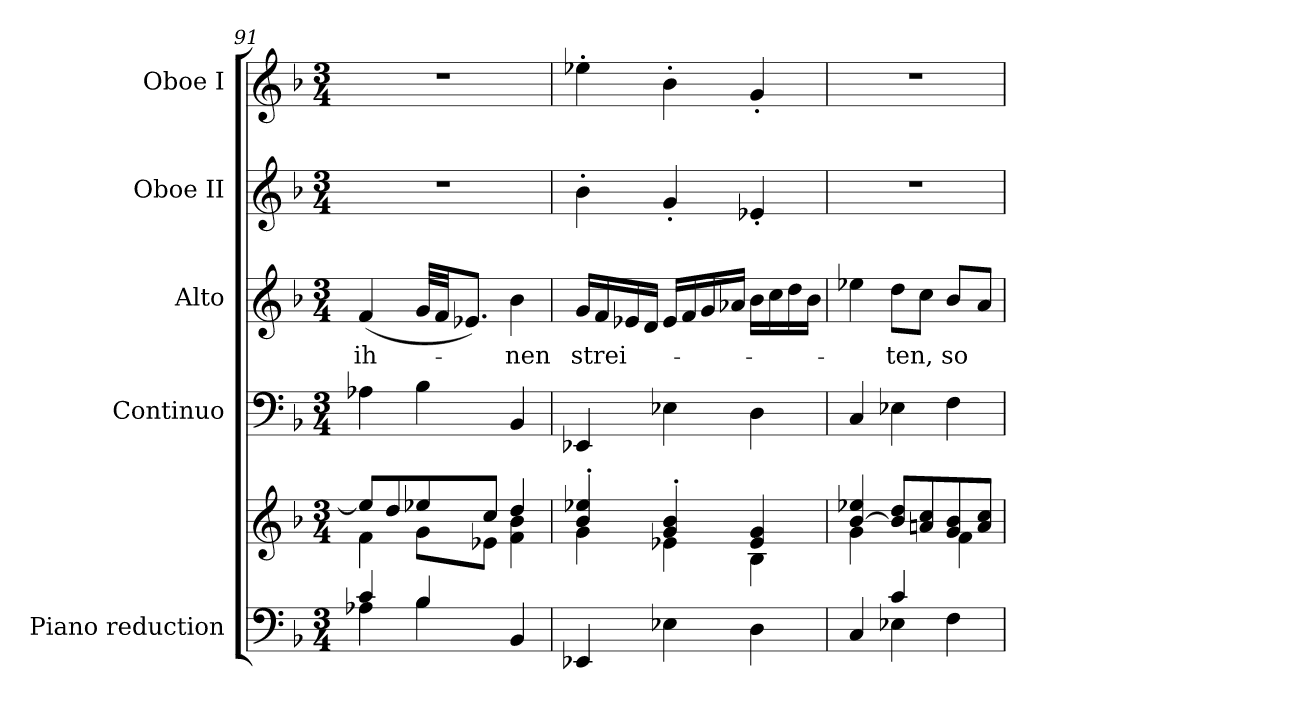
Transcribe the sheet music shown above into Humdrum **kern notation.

**kern	**kern	**kern	**kern	**text	**kern	**kern
*part5	*part5	*part4	*part3	*part3	*part2	*part1
*staff6	*staff5	*staff4	*staff3	*staff3	*staff2	*staff1
*I"Piano reduction	*	*I"Continuo	*I"Alto	*	*I"Oboe II	*I"Oboe I
*I'Pno	*	*	*	*	*I'Ob	*I'Ob
*clefF4	*clefG2	*clefF4	*clefG2	*	*clefG2	*clefG2
*k[b-]	*k[b-]	*k[b-]	*k[b-]	*	*k[b-]	*k[b-]
*M3/4	*M3/4	*M3/4	*M3/4	*	*M3/4	*M3/4
=91	=91	=91	=91	=91	=91	=91
*^	*^	*	*	*	*	*
!	!	!	!	!	!	!LO:LY:b	!	!
4c/	4A-X\	8ee-/L]	4f\	4A-X\	(<4f/	ih-	2.r	2.r
.	.	8dd/	.	.	.	.	.	.
4B-/	4B-\	8ee-X/	8g\L	4B-\	32g/LLL	.	.	.
.	.	.	.	.	32f/JJ	.	.	.
.	.	.	.	.	8.e-X/J)	.	.	.
.	.	8cc/J	8e-X\J	.	.	.	.	.
!	!	!	!	!	!	!LO:LY:b	!	!
4BB-/	4ryy	4dd/	4f\ 4b-\	4BB-/	4b-\	-nen	.	.
=92	=92	=92	=92	=92	=92	=92	=92	=92
!	!	!	!	!	!	!LO:LY:b	!	!
*v	*v	*	*	*	*	*	*	*
4EE-X/	4b-/' 4ee-X/'	4g\	4EE-X/	16g/LL	strei-	4b-'\	4ee-X'\
.	.	.	.	16f/	.	.	.
.	.	.	.	16e-X/	.	.	.
.	.	.	.	16d/JJ	.	.	.
4E-X\	4g/' 4b-/'	4e-X\	4E-X\	16e-/LL	.	4g'/	4b-'\
.	.	.	.	16f/	.	.	.
.	.	.	.	16g/	.	.	.
.	.	.	.	16a-X/JJ	.	.	.
4D\	4e-/ 4g/	4B-\	4D\	16b-\LL	.	4e-X'/	4g'/
.	.	.	.	16cc\	.	.	.
.	.	.	.	16dd\	.	.	.
.	.	.	.	16b-\JJ	.	.	.
=93	=93	=93	=93	=93	=93	=93	=93
*^	*	*	*	*	*	*	*
4ryy	4C/	[4b-/ 4ee-X/	4g\	4C/	4ee-X\	.	2.r	2.r
!	!	!	!	!	!	!LO:LY:b	!	!
4c/	4E-X\	8b-/] 8dd/L	4ryy	4E-X\	8dd\L	-ten,	.	.
.	.	8an/ 8cc/	.	.	8cc\J	.	.	.
!	!	!	!	!	!	!LO:LY:b	!	!
4ryy	4F\	8g/ 8b-/	4f\	4F\	8b-/L	so	.	.
.	.	8a/ 8cc/J	.	.	8a/J	.	.	.
*v	*v	*	*	*	*	*	*	*
*	*v	*v	*	*	*	*	*
=	=	=	=	=	=	=
*-	*-	*-	*-	*-	*-	*-
